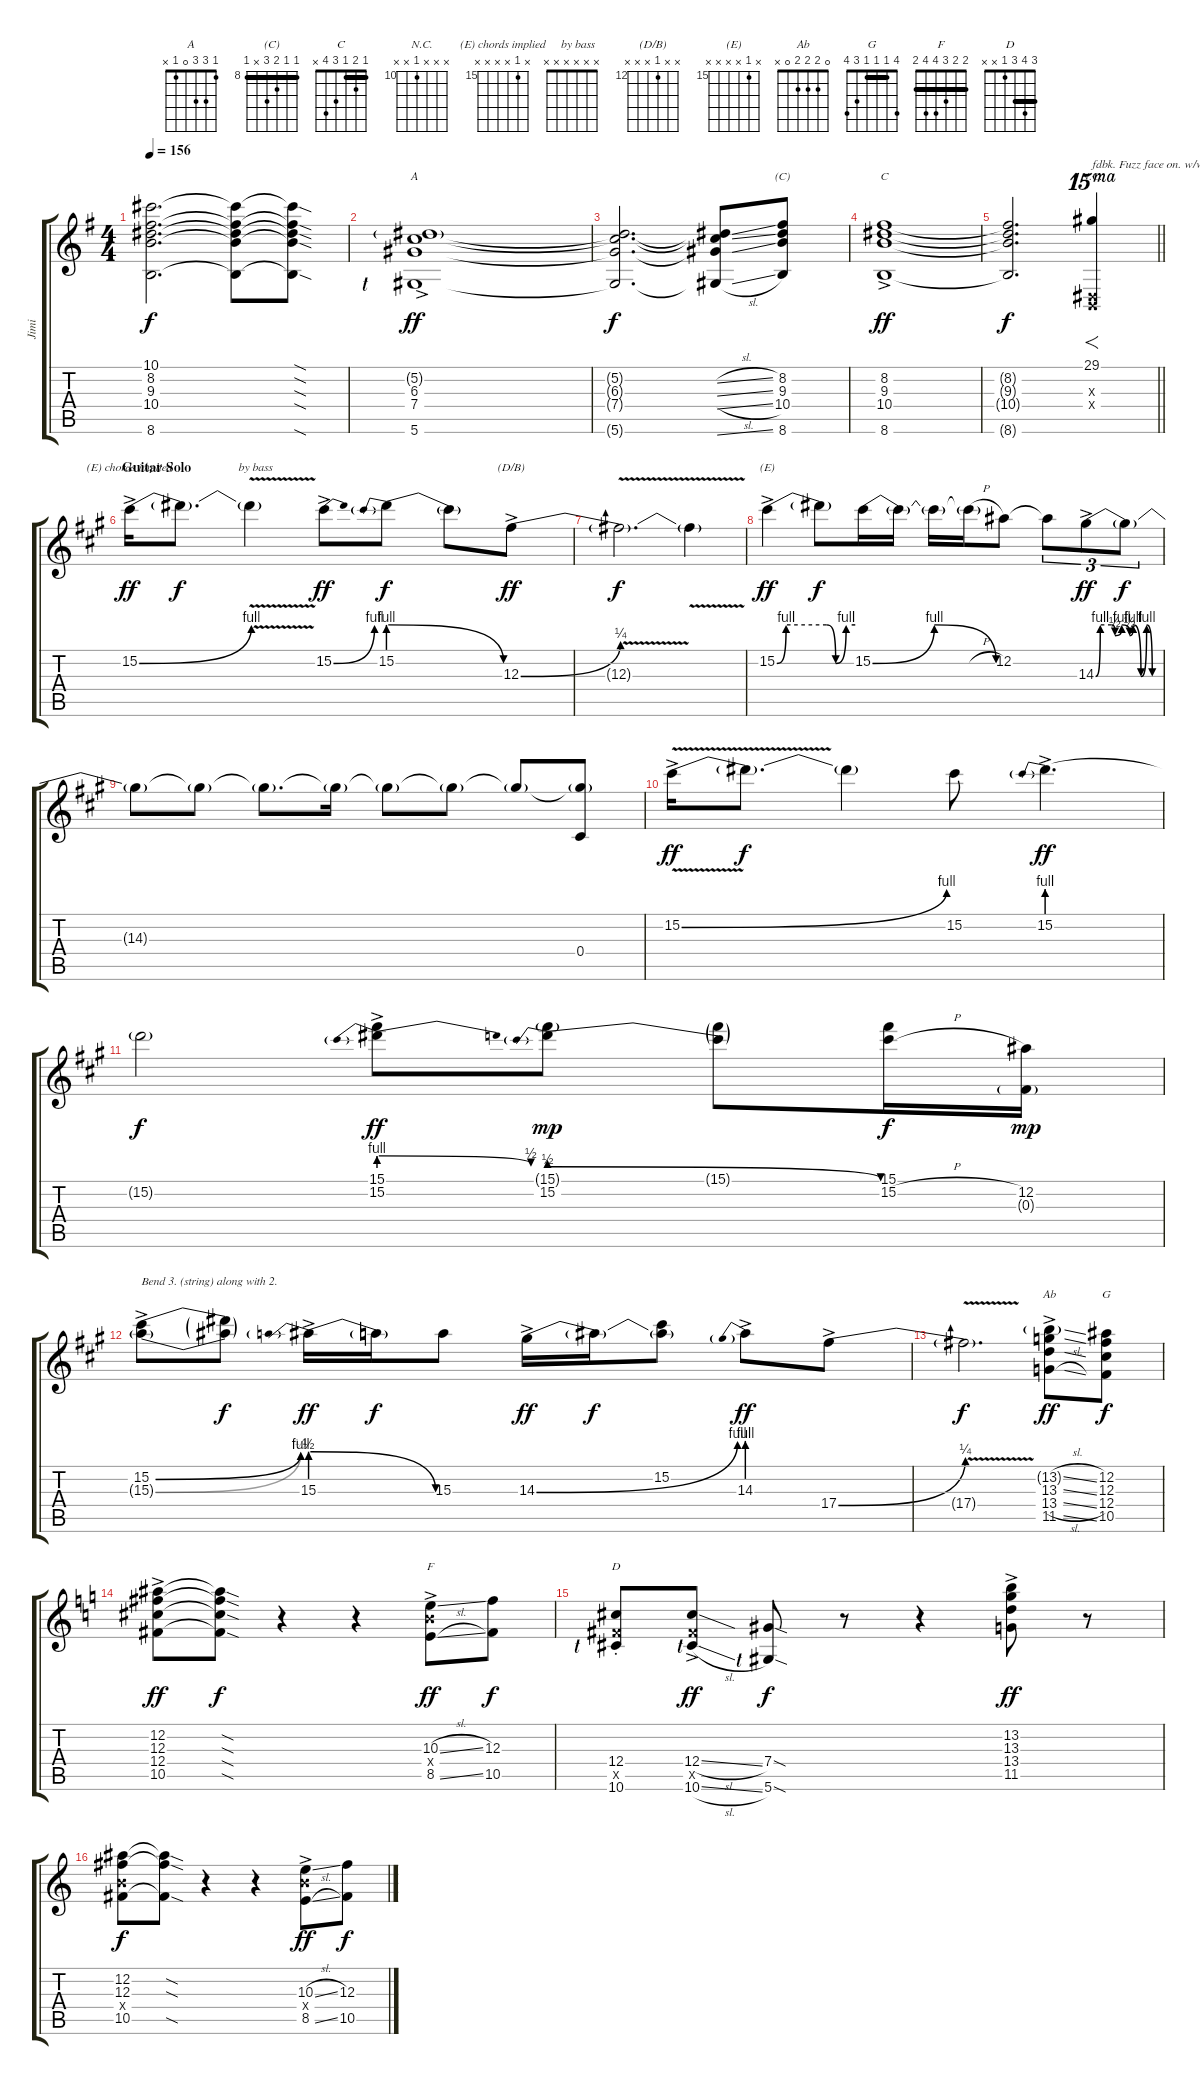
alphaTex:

\track ("Jimi" "Jimi") {instrument overdrivenguitar}
\staff {score tabs}
\tuning (Eb4 Bb3 Gb3 Db3 Ab2 Eb2) {hide}
\chord ("A" 1 3 3 0 1 x)
\chord ("(C)" 8 8 9 10 x 8) {firstfret 8 barre 8}
\chord ("C" 1 2 1 3 4 x) {barre 1}
\chord ("N.C." x x x 10 x x) {firstfret 10}
\chord ("(E) chords implied" x 15 x x x x) {firstfret 15}
\chord ("    by bass" x x x x x x)
\chord ("(D/B)" x x 12 x x x) {firstfret 12}
\chord ("(E)" x 15 x x x x) {firstfret 15}
\chord ("Ab" 0 2 2 2 0 x)
\chord ("G" 4 1 1 1 3 4) {barre 1}
\chord ("F" 2 2 3 4 4 2) {barre 2}
\chord ("D" 3 4 3 1 x x) {barre 3}
\ts (4 4)
\tempo 156
\clef g2
\ks g
(10.1{t} 8.2{t} 9.3{t} 10.4{t} 8.6{t}).2{d dy f} (10.1{t} 8.2{t} 9.3{t} 10.4{t} 8.6{t}).8 (10.1{sod t} 8.2{sod t} 9.3{sod t} 10.4{sod t} 8.6{sod t}).8 |
(5.2{g} 6.3{ac} 7.4{ac} 5.6{ac lf 1}).1{ch "A" dy ff} |
(5.2{t} 6.3{t} 7.4{t} 5.6{t}).2{d dy f} (5.2{sl t} 6.3{sl t} 7.4{sl t} 5.6{sl t}).8 (8.2 9.3 10.4 8.6).8{ch "(C)"} |
(8.2{ac} 9.3{ac} 10.4{ac} 8.6{ac}).1{ch "C" dy ff} |
\barLineRight lightlight
(8.2{t} 9.3{t} 10.4{t} 8.6{t}).2{d dy f} (29.1 9.3{x} 10.4{x}).4{f ch "N.C." ot 15ma txt "fdbk. Fuzz face on. w/wah-wah" volume 14} |
\section ("" "Guitar Solo")
\ks a
15.2{be (bend 0 0 60 4) ac}.16{ch "(E) chords implied" dy ff} 15.2{t}.8{d dy f} 15.2{v t}.4{ch "    by bass"} 15.2{be (bend 0 0 60 4) ac}.8{dy ff} 15.2{be (prebendrelease 0 4 60 0)}.8{dy f} 15.2{t}.8 12.3{be (bend 0 0 60 1) ac}.8{ch "(D/B)" dy ff} |
12.3{v t}.2{d dy f} 12.3{t}.4 |
15.2{be (custom 0 0 7 4 38 4 45 0 53 4 60 4) ac}.4{ch "(E)" dy ff} 15.2{t}.8{dy f} 15.2{be (bendrelease 0 0 15 4 45 4 60 0)}.16 15.2{t}.16 15.2{t}.16 15.2{h t}.16 12.2.8 12.2{t}.8{tu (3 2)} 14.3{be (custom 0 0 4 4 14 4 17 2 23 4 30 2 33 4 40 0 45 4 50 0 54 0 60 0) ac}.8{tu (3 2) dy ff} 14.3{t}.8{tu (3 2) dy f} |
14.3{t}.8 14.3{t}.8 14.3{t}.8{d} 14.3{t}.16 14.3{t}.8 14.3{t}.8 14.3{t}.8 (14.3{t} 0.4).8 |
15.2{be (bend 0 0 60 4) v ac}.16{dy ff} 15.2{t}.8{d dy f} 15.2{t}.4 15.2.8 15.2{be (prebend 0 4 60 4) ac}.4{d dy ff} |
15.2{t}.2{dy f} (15.1{ac} 15.2{be (prebendrelease 0 4 60 2) ac}).8{dy ff} (15.1{g} 15.2{be (prebendrelease 0 2 60 0)}).8{dy mp} (15.1{g} 15.2{t}).8 (15.1 15.2{h}).16{dy f} (12.2 0.3{g}).16{dy mp} |
(15.2{be (bend 0 0 60 4) ac} 15.3{be (bend 0 0 60 2) g}).8{txt "Bend 3. (string) along with 2."} (15.2{t} 15.3{t}).8{dy f} 15.3{be (prebendrelease 0 2 60 0) ac}.16{dy ff} 15.3{t}.16{dy f} 15.3.8 14.3{be (bend 0 0 60 4) ac}.16{dy ff} 14.3{t}.16{dy f} (15.2 14.3{t}).8 14.3{be (prebend 0 4 60 4) ac}.8{dy ff} 17.4{be (bend 0 0 60 1) ac}.8 |
17.4{v t}.2{d dy f} (13.2{sl g} 13.3{sl ac} 13.4{sl ac} 11.5{sl ac}).8{ch "Ab" dy ff} (12.2 12.3 12.4 10.5).8{ch "G" dy f} |
\ks c
(12.2{ac} 12.3{ac} 12.4{ac} 10.5{ac}).8{dy ff} (12.2{sod t} 12.3{sod t} 12.4{sod t} 10.5{sod t}).8{dy f} r.4 r.4 (10.3{sl ac} 10.4{ac x} 8.5{sl ac}).8{ch "F" dy ff} (12.3 10.5).8{dy f} |
(12.4{st} 10.5{x} 10.6{st lf 1}).8{ch "D"} (12.4{sl ac} 10.5{ac x} 10.6{sl ac lf 1}).8{dy ff} (7.4{sod} 5.6{sod lf 1}).8{dy f} r.8 r.4 (13.2{ac} 13.3{ac} 13.4{ac} 11.5{ac}).8{dy ff} r.8 |
(12.2 12.3 10.4{x} 10.5).8{dy f} (12.2{sod t} 12.3{sod t} 10.5{sod t}).8 r.4 r.4 (10.3{sl ac} 10.4{ac x} 8.5{sl ac}).8{dy ff} (12.3 10.5).8{dy f}
